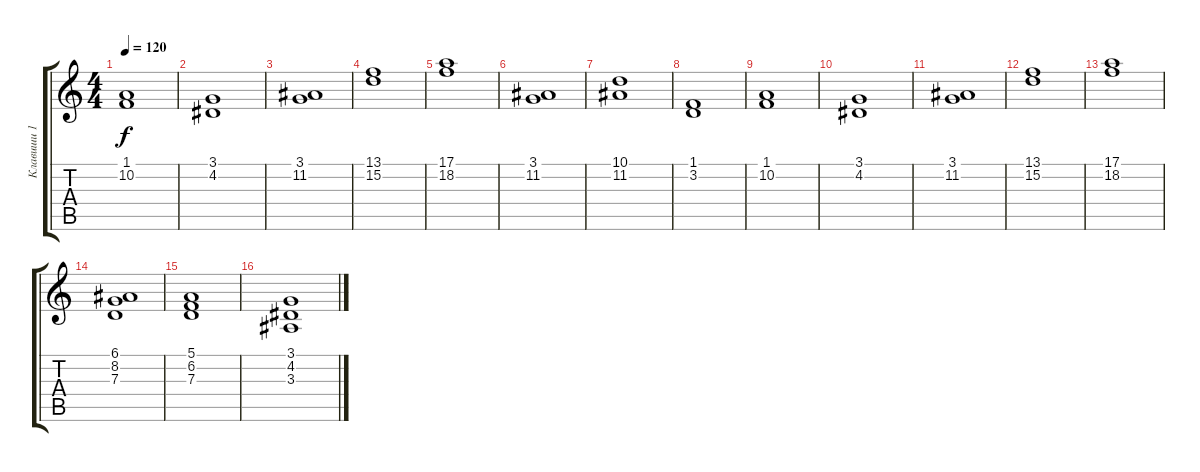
\track ("Клавиши 1" "Клавиши 1") {instrument choiraahs}
\staff {score tabs}
\tuning (E4 B3 G3 D3 A2 E2) {hide}
\ts (4 4)
\tempo 120
\clef g2
\ks c
(1.1 10.2).1{dy f} |
(3.1 4.2).1 |
(3.1 11.2).1 |
(13.1 15.2).1 |
(17.1 18.2).1 |
(3.1 11.2).1 |
(10.1 11.2).1 |
(1.1 3.2).1 |
(1.1 10.2).1 |
(3.1 4.2).1 |
(3.1 11.2).1 |
(13.1 15.2).1 |
(17.1 18.2).1 |
(6.1 8.2 7.3).1 |
(5.1 6.2 7.3).1 |
(3.1 4.2 3.3).1
